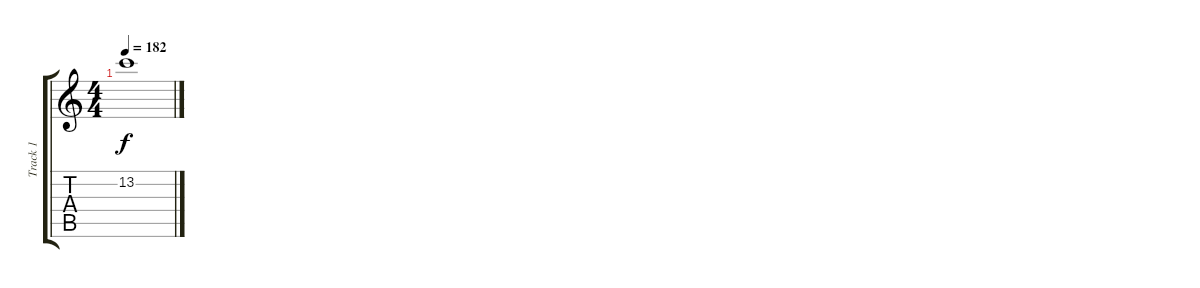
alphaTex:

\track ("Track 1" "Track 1") {instrument overdrivenguitar}
\staff {score tabs}
\tuning (E4 B3 G3 D3 A2 E2) {hide}
\ts (4 4)
\tempo 182
\clef g2
\ks c
13.2{t}.1{dy f}
